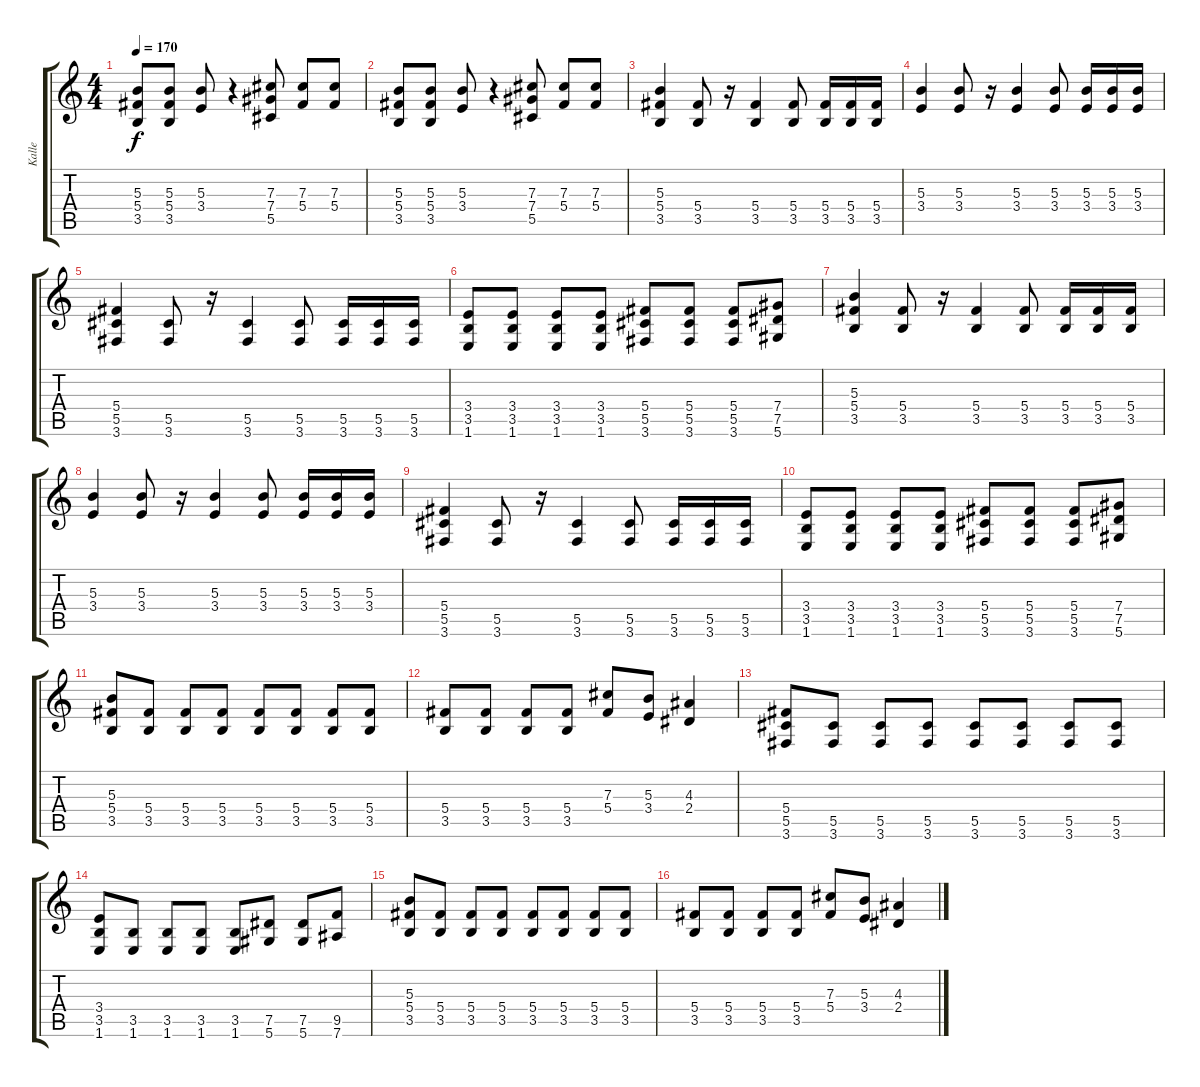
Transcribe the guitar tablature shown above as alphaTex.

\track ("Kalle" "Kalle") {instrument distortionguitar}
\staff {score tabs}
\tuning (Eb4 Bb3 Gb3 Db3 Ab2 Eb2) {hide}
\ts (4 4)
\tempo 170
\clef g2
\ks c
(5.3 5.4 3.5).8{dy f instrument distortionguitar} (5.3 5.4 3.5).8 (5.3 3.4).8 r.4 (7.3 7.4 5.5).8 (7.3 5.4).8 (7.3 5.4).8 |
(5.3 5.4 3.5).8 (5.3 5.4 3.5).8 (5.3 3.4).8 r.4 (7.3 7.4 5.5).8 (7.3 5.4).8 (7.3 5.4).8 |
(5.3 5.4 3.5).4 (5.4 3.5).8 r.16 (5.4 3.5).4 (5.4 3.5).8 (5.4 3.5).16 (5.4 3.5).16 (5.4 3.5).16 |
(5.3 3.4).4 (5.3 3.4).8 r.16 (5.3 3.4).4 (5.3 3.4).8 (5.3 3.4).16 (5.3 3.4).16 (5.3 3.4).16 |
(5.4 5.5 3.6).4 (5.5 3.6).8 r.16 (5.5 3.6).4 (5.5 3.6).8 (5.5 3.6).16 (5.5 3.6).16 (5.5 3.6).16 |
(3.4 3.5 1.6).8 (3.4 3.5 1.6).8 (3.4 3.5 1.6).8 (3.4 3.5 1.6).8 (5.4 5.5 3.6).8 (5.4 5.5 3.6).8 (5.4 5.5 3.6).8 (7.4 7.5 5.6).8 |
(5.3 5.4 3.5).4 (5.4 3.5).8 r.16 (5.4 3.5).4 (5.4 3.5).8 (5.4 3.5).16 (5.4 3.5).16 (5.4 3.5).16 |
(5.3 3.4).4 (5.3 3.4).8 r.16 (5.3 3.4).4 (5.3 3.4).8 (5.3 3.4).16 (5.3 3.4).16 (5.3 3.4).16 |
(5.4 5.5 3.6).4 (5.5 3.6).8 r.16 (5.5 3.6).4 (5.5 3.6).8 (5.5 3.6).16 (5.5 3.6).16 (5.5 3.6).16 |
(3.4 3.5 1.6).8 (3.4 3.5 1.6).8 (3.4 3.5 1.6).8 (3.4 3.5 1.6).8 (5.4 5.5 3.6).8 (5.4 5.5 3.6).8 (5.4 5.5 3.6).8 (7.4 7.5 5.6).8 |
(5.3 5.4 3.5).8 (5.4 3.5).8 (5.4 3.5).8 (5.4 3.5).8 (5.4 3.5).8 (5.4 3.5).8 (5.4 3.5).8 (5.4 3.5).8 |
(5.4 3.5).8 (5.4 3.5).8 (5.4 3.5).8 (5.4 3.5).8 (7.3 5.4).8 (5.3 3.4).8 (4.3 2.4).4 |
(5.4 5.5 3.6).8 (5.5 3.6).8 (5.5 3.6).8 (5.5 3.6).8 (5.5 3.6).8 (5.5 3.6).8 (5.5 3.6).8 (5.5 3.6).8 |
(3.4 3.5 1.6).8 (3.5 1.6).8 (3.5 1.6).8 (3.5 1.6).8 (3.5 1.6).8 (7.5 5.6).8 (7.5 5.6).8 (9.5 7.6).8 |
(5.3 5.4 3.5).8 (5.4 3.5).8 (5.4 3.5).8 (5.4 3.5).8 (5.4 3.5).8 (5.4 3.5).8 (5.4 3.5).8 (5.4 3.5).8 |
(5.4 3.5).8 (5.4 3.5).8 (5.4 3.5).8 (5.4 3.5).8 (7.3 5.4).8 (5.3 3.4).8 (4.3 2.4).4
